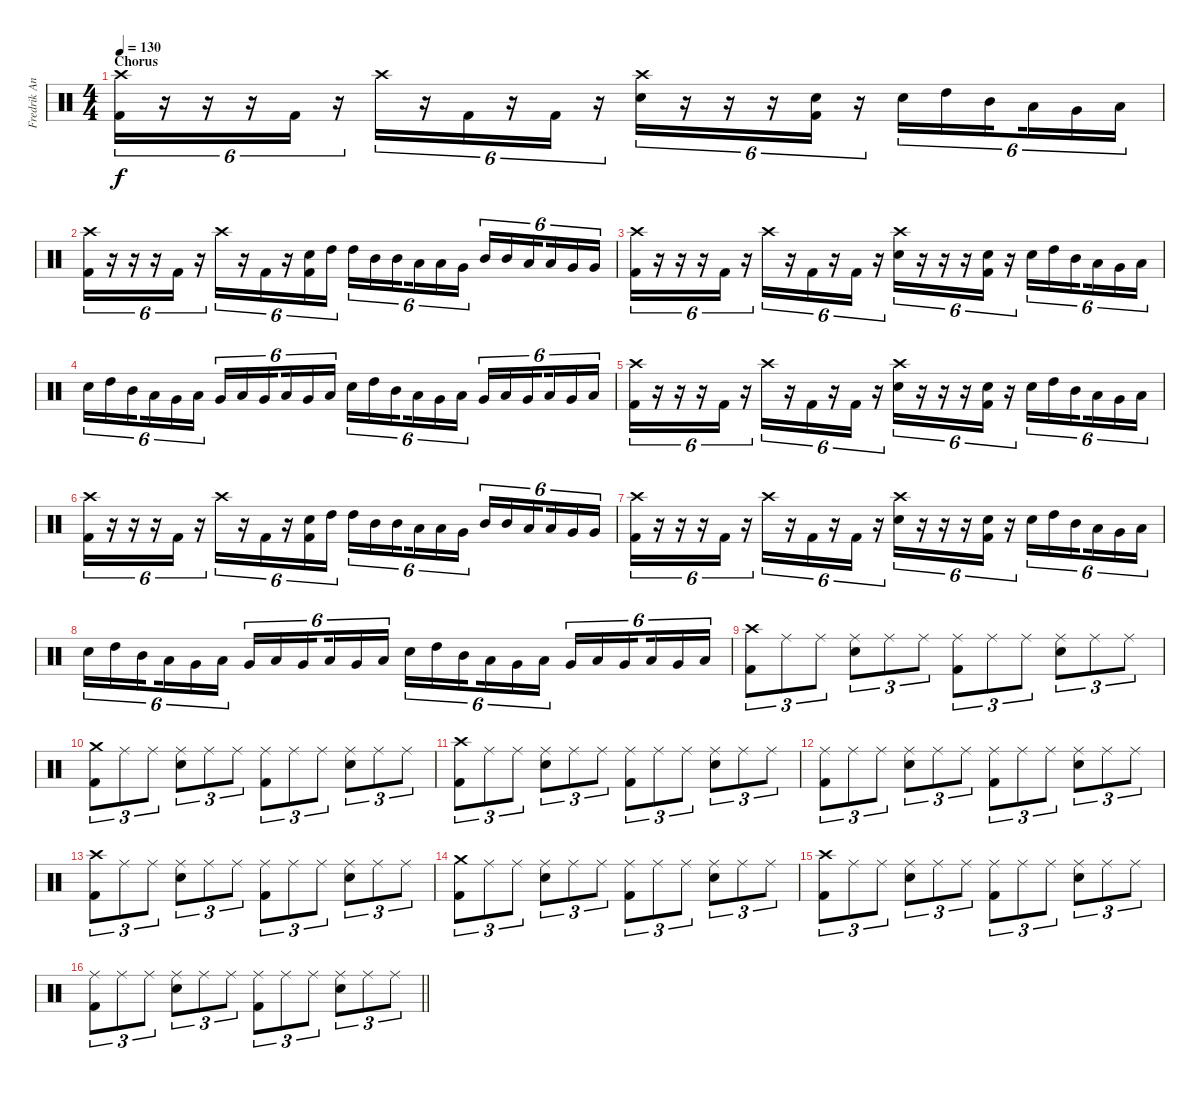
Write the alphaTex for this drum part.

\track ("Fredrik Andersson" "Fredrik An") {instrument percussion}
\staff {score}
\articulation defaults
\ts (4 4)
\section ("" "Chorus")
\tempo 130
\clef neutral
\ks c
("Crash high (hit)" "Kick (hit) 2").16{tu (6 4) dy f} r.16{tu (6 4)} r.16{tu (6 4)} r.16{tu (6 4)} "Kick (hit) 2".16{tu (6 4)} r.16{tu (6 4)} "Crash high (hit)".16{tu (6 4)} r.16{tu (6 4)} "Kick (hit) 2".16{tu (6 4)} r.16{tu (6 4)} "Kick (hit) 2".16{tu (6 4)} r.16{tu (6 4)} ("Crash high (hit)" "Electric Snare (hit)").16{tu (6 4)} r.16{tu (6 4)} r.16{tu (6 4)} r.16{tu (6 4)} ("Electric Snare (hit)" "Kick (hit) 2").16{tu (6 4)} r.16{tu (6 4)} "Electric Snare (hit)".16{tu (6 4)} "High Tom (hit)".16{tu (6 4)} "Mid Tom (hit)".16{tu (6 4) beam splitsecondary} "Low Tom (hit)".16{tu (6 4)} "Very Low Tom (hit)".16{tu (6 4)} "Low Floor Tom (hit)".16{tu (6 4)} |
("Crash high (hit)" "Kick (hit) 2").16{tu (6 4)} r.16{tu (6 4)} r.16{tu (6 4)} r.16{tu (6 4)} "Kick (hit) 2".16{tu (6 4)} r.16{tu (6 4)} "Crash high (hit)".16{tu (6 4)} r.16{tu (6 4)} "Kick (hit) 2".16{tu (6 4)} r.16{tu (6 4)} ("Electric Snare (hit)" "Kick (hit) 2").16{tu (6 4)} "High Tom (hit)".16{tu (6 4)} "High Tom (hit)".16{tu (6 4)} "Mid Tom (hit)".16{tu (6 4)} "Mid Tom (hit)".16{tu (6 4) beam splitsecondary} "Low Tom (hit)".16{tu (6 4)} "Low Tom (hit)".16{tu (6 4)} "Very Low Tom (hit)".16{tu (6 4)} "Mid Tom (hit)".16{tu (6 4)} "Mid Tom (hit)".16{tu (6 4)} "Low Tom (hit)".16{tu (6 4) beam splitsecondary} "Low Tom (hit)".16{tu (6 4)} "Very Low Tom (hit)".16{tu (6 4)} "Very Low Tom (hit)".16{tu (6 4)} |
("Crash high (hit)" "Kick (hit) 2").16{tu (6 4)} r.16{tu (6 4)} r.16{tu (6 4)} r.16{tu (6 4)} "Kick (hit) 2".16{tu (6 4)} r.16{tu (6 4)} "Crash high (hit)".16{tu (6 4)} r.16{tu (6 4)} "Kick (hit) 2".16{tu (6 4)} r.16{tu (6 4)} "Kick (hit) 2".16{tu (6 4)} r.16{tu (6 4)} ("Crash high (hit)" "Electric Snare (hit)").16{tu (6 4)} r.16{tu (6 4)} r.16{tu (6 4)} r.16{tu (6 4)} ("Electric Snare (hit)" "Kick (hit) 2").16{tu (6 4)} r.16{tu (6 4)} "Electric Snare (hit)".16{tu (6 4)} "High Tom (hit)".16{tu (6 4)} "Mid Tom (hit)".16{tu (6 4) beam splitsecondary} "Low Tom (hit)".16{tu (6 4)} "Very Low Tom (hit)".16{tu (6 4)} "Low Floor Tom (hit)".16{tu (6 4)} |
"Electric Snare (hit)".16{tu (6 4)} "High Tom (hit)".16{tu (6 4)} "Mid Tom (hit)".16{tu (6 4) beam splitsecondary} "Low Tom (hit)".16{tu (6 4)} "Very Low Tom (hit)".16{tu (6 4)} "Low Floor Tom (hit)".16{tu (6 4)} "Very Low Tom (hit)".16{tu (6 4)} "Low Tom (hit)".16{tu (6 4)} "Very Low Tom (hit)".16{tu (6 4) beam splitsecondary} "Low Floor Tom (hit)".16{tu (6 4)} "Very Low Tom (hit)".16{tu (6 4)} "Low Tom (hit)".16{tu (6 4)} "Electric Snare (hit)".16{tu (6 4)} "High Tom (hit)".16{tu (6 4)} "Mid Tom (hit)".16{tu (6 4) beam splitsecondary} "Low Tom (hit)".16{tu (6 4)} "Very Low Tom (hit)".16{tu (6 4)} "Low Floor Tom (hit)".16{tu (6 4)} "Very Low Tom (hit)".16{tu (6 4)} "Low Tom (hit)".16{tu (6 4)} "Very Low Tom (hit)".16{tu (6 4) beam splitsecondary} "Low Floor Tom (hit)".16{tu (6 4)} "Very Low Tom (hit)".16{tu (6 4)} "Low Tom (hit)".16{tu (6 4)} |
("Crash high (hit)" "Kick (hit) 2").16{tu (6 4)} r.16{tu (6 4)} r.16{tu (6 4)} r.16{tu (6 4)} "Kick (hit) 2".16{tu (6 4)} r.16{tu (6 4)} "Crash high (hit)".16{tu (6 4)} r.16{tu (6 4)} "Kick (hit) 2".16{tu (6 4)} r.16{tu (6 4)} "Kick (hit) 2".16{tu (6 4)} r.16{tu (6 4)} ("Crash high (hit)" "Electric Snare (hit)").16{tu (6 4)} r.16{tu (6 4)} r.16{tu (6 4)} r.16{tu (6 4)} ("Electric Snare (hit)" "Kick (hit) 2").16{tu (6 4)} r.16{tu (6 4)} "Electric Snare (hit)".16{tu (6 4)} "High Tom (hit)".16{tu (6 4)} "Mid Tom (hit)".16{tu (6 4) beam splitsecondary} "Low Tom (hit)".16{tu (6 4)} "Very Low Tom (hit)".16{tu (6 4)} "Low Floor Tom (hit)".16{tu (6 4)} |
("Crash high (hit)" "Kick (hit) 2").16{tu (6 4)} r.16{tu (6 4)} r.16{tu (6 4)} r.16{tu (6 4)} "Kick (hit) 2".16{tu (6 4)} r.16{tu (6 4)} "Crash high (hit)".16{tu (6 4)} r.16{tu (6 4)} "Kick (hit) 2".16{tu (6 4)} r.16{tu (6 4)} ("Electric Snare (hit)" "Kick (hit) 2").16{tu (6 4)} "High Tom (hit)".16{tu (6 4)} "High Tom (hit)".16{tu (6 4)} "Mid Tom (hit)".16{tu (6 4)} "Mid Tom (hit)".16{tu (6 4) beam splitsecondary} "Low Tom (hit)".16{tu (6 4)} "Low Tom (hit)".16{tu (6 4)} "Very Low Tom (hit)".16{tu (6 4)} "Mid Tom (hit)".16{tu (6 4)} "Mid Tom (hit)".16{tu (6 4)} "Low Tom (hit)".16{tu (6 4) beam splitsecondary} "Low Tom (hit)".16{tu (6 4)} "Very Low Tom (hit)".16{tu (6 4)} "Very Low Tom (hit)".16{tu (6 4)} |
("Crash high (hit)" "Kick (hit) 2").16{tu (6 4)} r.16{tu (6 4)} r.16{tu (6 4)} r.16{tu (6 4)} "Kick (hit) 2".16{tu (6 4)} r.16{tu (6 4)} "Crash high (hit)".16{tu (6 4)} r.16{tu (6 4)} "Kick (hit) 2".16{tu (6 4)} r.16{tu (6 4)} "Kick (hit) 2".16{tu (6 4)} r.16{tu (6 4)} ("Crash high (hit)" "Electric Snare (hit)").16{tu (6 4)} r.16{tu (6 4)} r.16{tu (6 4)} r.16{tu (6 4)} ("Electric Snare (hit)" "Kick (hit) 2").16{tu (6 4)} r.16{tu (6 4)} "Electric Snare (hit)".16{tu (6 4)} "High Tom (hit)".16{tu (6 4)} "Mid Tom (hit)".16{tu (6 4) beam splitsecondary} "Low Tom (hit)".16{tu (6 4)} "Very Low Tom (hit)".16{tu (6 4)} "Low Floor Tom (hit)".16{tu (6 4)} |
"Electric Snare (hit)".16{tu (6 4)} "High Tom (hit)".16{tu (6 4)} "Mid Tom (hit)".16{tu (6 4) beam splitsecondary} "Low Tom (hit)".16{tu (6 4)} "Very Low Tom (hit)".16{tu (6 4)} "Low Floor Tom (hit)".16{tu (6 4)} "Very Low Tom (hit)".16{tu (6 4)} "Low Tom (hit)".16{tu (6 4)} "Very Low Tom (hit)".16{tu (6 4) beam splitsecondary} "Low Floor Tom (hit)".16{tu (6 4)} "Very Low Tom (hit)".16{tu (6 4)} "Low Tom (hit)".16{tu (6 4)} "Electric Snare (hit)".16{tu (6 4)} "High Tom (hit)".16{tu (6 4)} "Mid Tom (hit)".16{tu (6 4) beam splitsecondary} "Low Tom (hit)".16{tu (6 4)} "Very Low Tom (hit)".16{tu (6 4)} "Low Floor Tom (hit)".16{tu (6 4)} "Very Low Tom (hit)".16{tu (6 4)} "Low Tom (hit)".16{tu (6 4)} "Very Low Tom (hit)".16{tu (6 4) beam splitsecondary} "Low Floor Tom (hit)".16{tu (6 4)} "Very Low Tom (hit)".16{tu (6 4)} "Low Tom (hit)".16{tu (6 4)} |
("Crash high (hit)" "Kick (hit) 2").8{tu (3 2)} "Ride (middle)".8{tu (3 2)} "Ride (middle)".8{tu (3 2)} ("Ride (middle)" "Electric Snare (hit)").8{tu (3 2)} "Ride (middle)".8{tu (3 2)} "Ride (middle)".8{tu (3 2)} ("Ride (middle)" "Kick (hit) 2").8{tu (3 2)} "Ride (middle)".8{tu (3 2)} "Ride (middle)".8{tu (3 2)} ("Ride (middle)" "Electric Snare (hit)").8{tu (3 2)} "Ride (middle)".8{tu (3 2)} "Ride (middle)".8{tu (3 2)} |
("Crash medium (hit)" "Kick (hit) 2").8{tu (3 2)} "Ride (middle)".8{tu (3 2)} "Ride (middle)".8{tu (3 2)} ("Ride (middle)" "Electric Snare (hit)").8{tu (3 2)} "Ride (middle)".8{tu (3 2)} "Ride (middle)".8{tu (3 2)} ("Ride (middle)" "Kick (hit) 2").8{tu (3 2)} "Ride (middle)".8{tu (3 2)} "Ride (middle)".8{tu (3 2)} ("Ride (middle)" "Electric Snare (hit)").8{tu (3 2)} "Ride (middle)".8{tu (3 2)} "Ride (middle)".8{tu (3 2)} |
("Crash high (hit)" "Kick (hit) 2").8{tu (3 2)} "Ride (middle)".8{tu (3 2)} "Ride (middle)".8{tu (3 2)} ("Ride (middle)" "Electric Snare (hit)").8{tu (3 2)} "Ride (middle)".8{tu (3 2)} "Ride (middle)".8{tu (3 2)} ("Ride (middle)" "Kick (hit) 2").8{tu (3 2)} "Ride (middle)".8{tu (3 2)} "Ride (middle)".8{tu (3 2)} ("Ride (middle)" "Electric Snare (hit)").8{tu (3 2)} "Ride (middle)".8{tu (3 2)} "Ride (middle)".8{tu (3 2)} |
("Ride (middle)" "Kick (hit) 2").8{tu (3 2)} "Ride (middle)".8{tu (3 2)} "Ride (middle)".8{tu (3 2)} ("Ride (middle)" "Electric Snare (hit)").8{tu (3 2)} "Ride (middle)".8{tu (3 2)} "Ride (middle)".8{tu (3 2)} ("Ride (middle)" "Kick (hit) 2").8{tu (3 2)} "Ride (middle)".8{tu (3 2)} "Ride (middle)".8{tu (3 2)} ("Ride (middle)" "Electric Snare (hit)").8{tu (3 2)} "Ride (middle)".8{tu (3 2)} "Ride (middle)".8{tu (3 2)} |
("Crash high (hit)" "Kick (hit) 2").8{tu (3 2)} "Ride (middle)".8{tu (3 2)} "Ride (middle)".8{tu (3 2)} ("Ride (middle)" "Electric Snare (hit)").8{tu (3 2)} "Ride (middle)".8{tu (3 2)} "Ride (middle)".8{tu (3 2)} ("Ride (middle)" "Kick (hit) 2").8{tu (3 2)} "Ride (middle)".8{tu (3 2)} "Ride (middle)".8{tu (3 2)} ("Ride (middle)" "Electric Snare (hit)").8{tu (3 2)} "Ride (middle)".8{tu (3 2)} "Ride (middle)".8{tu (3 2)} |
("Crash medium (hit)" "Kick (hit) 2").8{tu (3 2)} "Ride (middle)".8{tu (3 2)} "Ride (middle)".8{tu (3 2)} ("Ride (middle)" "Electric Snare (hit)").8{tu (3 2)} "Ride (middle)".8{tu (3 2)} "Ride (middle)".8{tu (3 2)} ("Ride (middle)" "Kick (hit) 2").8{tu (3 2)} "Ride (middle)".8{tu (3 2)} "Ride (middle)".8{tu (3 2)} ("Ride (middle)" "Electric Snare (hit)").8{tu (3 2)} "Ride (middle)".8{tu (3 2)} "Ride (middle)".8{tu (3 2)} |
("Crash high (hit)" "Kick (hit) 2").8{tu (3 2)} "Ride (middle)".8{tu (3 2)} "Ride (middle)".8{tu (3 2)} ("Ride (middle)" "Electric Snare (hit)").8{tu (3 2)} "Ride (middle)".8{tu (3 2)} "Ride (middle)".8{tu (3 2)} ("Ride (middle)" "Kick (hit) 2").8{tu (3 2)} "Ride (middle)".8{tu (3 2)} "Ride (middle)".8{tu (3 2)} ("Ride (middle)" "Electric Snare (hit)").8{tu (3 2)} "Ride (middle)".8{tu (3 2)} "Ride (middle)".8{tu (3 2)} |
\barLineRight lightlight
("Ride (middle)" "Kick (hit) 2").8{tu (3 2)} "Ride (middle)".8{tu (3 2)} "Ride (middle)".8{tu (3 2)} ("Ride (middle)" "Electric Snare (hit)").8{tu (3 2)} "Ride (middle)".8{tu (3 2)} "Ride (middle)".8{tu (3 2)} ("Ride (middle)" "Kick (hit) 2").8{tu (3 2)} "Ride (middle)".8{tu (3 2)} "Ride (middle)".8{tu (3 2)} ("Ride (middle)" "Electric Snare (hit)").8{tu (3 2)} "Ride (middle)".8{tu (3 2)} "Ride (middle)".8{tu (3 2)}
